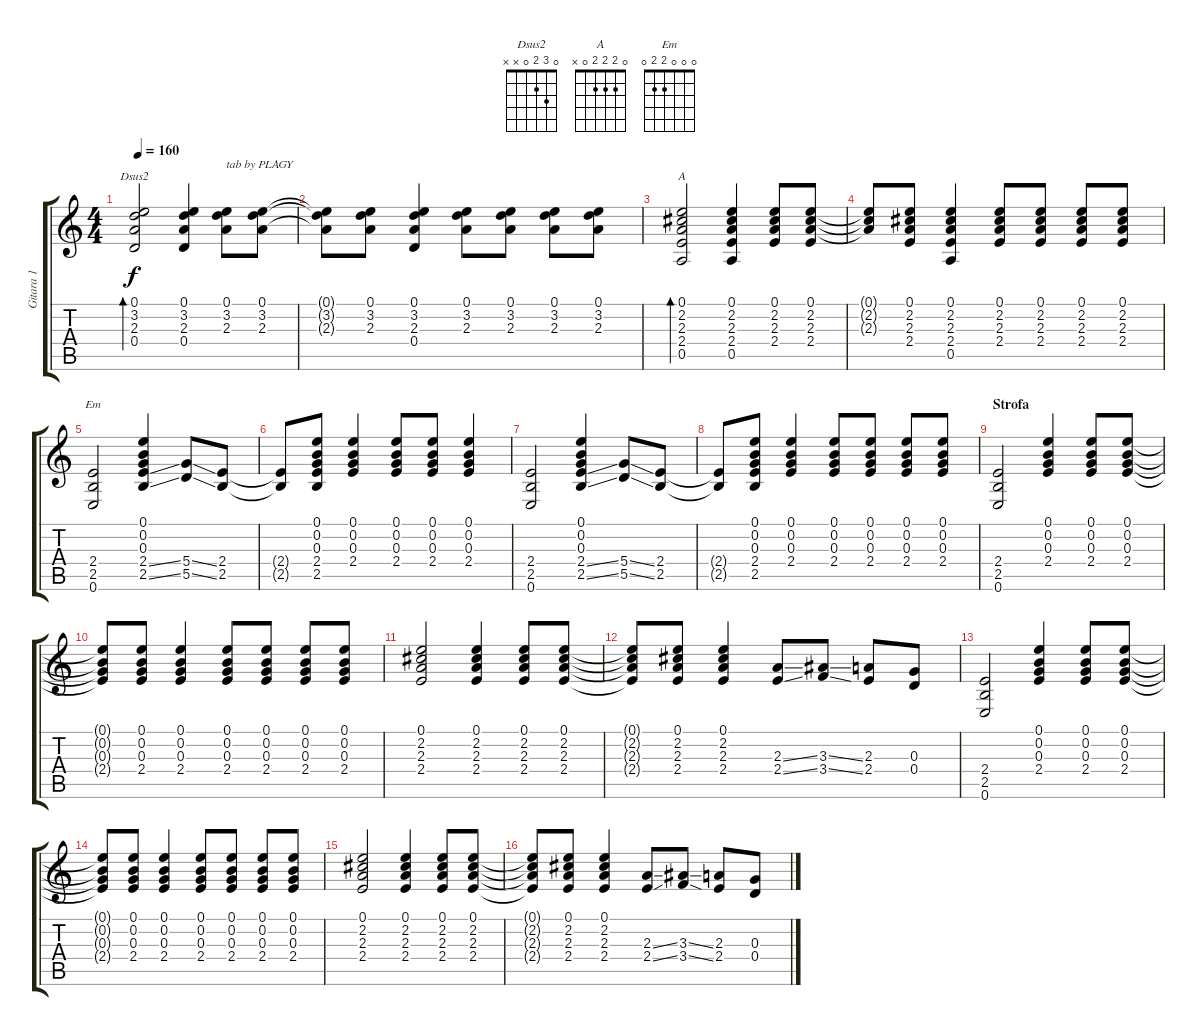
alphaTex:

\track ("Gitara 1" "Gitara 1") {instrument electricguitarclean}
\staff {score tabs}
\tuning (E4 B3 G3 D3 A2 E2) {hide}
\chord ("Dsus2" 0 3 2 0 x x)
\chord ("A" 0 2 2 2 0 x)
\chord ("Em" 0 0 0 2 2 0)
\ts (4 4)
\tempo 160
\clef g2
\ks c
(0.1 3.2 2.3 0.4).2{bd 240 ch "Dsus2" dy f instrument electricguitarclean} (0.1 3.2 2.3 0.4).4 (0.1 3.2 2.3).8{txt "tab by PLAGY"} (0.1 3.2 2.3).8 |
(0.1{t} 3.2{t} 2.3{t}).8 (0.1 3.2 2.3).8 (0.1 3.2 2.3 0.4).4 (0.1 3.2 2.3).8 (0.1 3.2 2.3).8 (0.1 3.2 2.3).8 (0.1 3.2 2.3).8 |
(0.1 2.2 2.3 2.4 0.5).2{bd 240 ch "A"} (0.1 2.2 2.3 2.4 0.5).4 (0.1 2.2 2.3 2.4).8 (0.1 2.2 2.3 2.4).8 |
(0.1{t} 2.2{t} 2.3{t}).8 (0.1 2.2 2.3 2.4).8 (0.1 2.2 2.3 2.4 0.5).4 (0.1 2.2 2.3 2.4).8 (0.1 2.2 2.3 2.4).8 (0.1 2.2 2.3 2.4).8 (0.1 2.2 2.3 2.4).8 |
(2.4 2.5 0.6).2{ch "Em"} (0.1 0.2 0.3 2.4{ss} 2.5{ss}).4 (5.4{ss} 5.5{ss}).8 (2.4 2.5).8 |
(2.4{t} 2.5{t}).8 (0.1 0.2 0.3 2.4 2.5).8 (0.1 0.2 0.3 2.4).4 (0.1 0.2 0.3 2.4).8 (0.1 0.2 0.3 2.4).8 (0.1 0.2 0.3 2.4).4 |
(2.4 2.5 0.6).2 (0.1 0.2 0.3 2.4{ss} 2.5{ss}).4 (5.4{ss} 5.5{ss}).8 (2.4 2.5).8 |
(2.4{t} 2.5{t}).8 (0.1 0.2 0.3 2.4 2.5).8 (0.1 0.2 0.3 2.4).4 (0.1 0.2 0.3 2.4).8 (0.1 0.2 0.3 2.4).8 (0.1 0.2 0.3 2.4).8 (0.1 0.2 0.3 2.4).8 |
\section ("" "Strofa")
(2.4 2.5 0.6).2 (0.1 0.2 0.3 2.4).4 (0.1 0.2 0.3 2.4).8 (0.1 0.2 0.3 2.4).8 |
(0.1{t} 0.2{t} 0.3{t} 2.4{t}).8 (0.1 0.2 0.3 2.4).8 (0.1 0.2 0.3 2.4).4 (0.1 0.2 0.3 2.4).8 (0.1 0.2 0.3 2.4).8 (0.1 0.2 0.3 2.4).8 (0.1 0.2 0.3 2.4).8 |
(0.1 2.2 2.3 2.4).2 (0.1 2.2 2.3 2.4).4 (0.1 2.2 2.3 2.4).8 (0.1 2.2 2.3 2.4).8 |
(0.1{t} 2.2{t} 2.3{t} 2.4{t}).8 (0.1 2.2 2.3 2.4).8 (0.1 2.2 2.3 2.4).4 (2.3{ss} 2.4{ss}).8 (3.3{ss} 3.4{ss}).8 (2.3 2.4).8 (0.3 0.4).8 |
(2.4 2.5 0.6).2 (0.1 0.2 0.3 2.4).4 (0.1 0.2 0.3 2.4).8 (0.1 0.2 0.3 2.4).8 |
(0.1{t} 0.2{t} 0.3{t} 2.4{t}).8 (0.1 0.2 0.3 2.4).8 (0.1 0.2 0.3 2.4).4 (0.1 0.2 0.3 2.4).8 (0.1 0.2 0.3 2.4).8 (0.1 0.2 0.3 2.4).8 (0.1 0.2 0.3 2.4).8 |
(0.1 2.2 2.3 2.4).2 (0.1 2.2 2.3 2.4).4 (0.1 2.2 2.3 2.4).8 (0.1 2.2 2.3 2.4).8 |
(0.1{t} 2.2{t} 2.3{t} 2.4{t}).8 (0.1 2.2 2.3 2.4).8 (0.1 2.2 2.3 2.4).4 (2.3{ss} 2.4{ss}).8 (3.3{ss} 3.4{ss}).8 (2.3 2.4).8 (0.3 0.4).8
